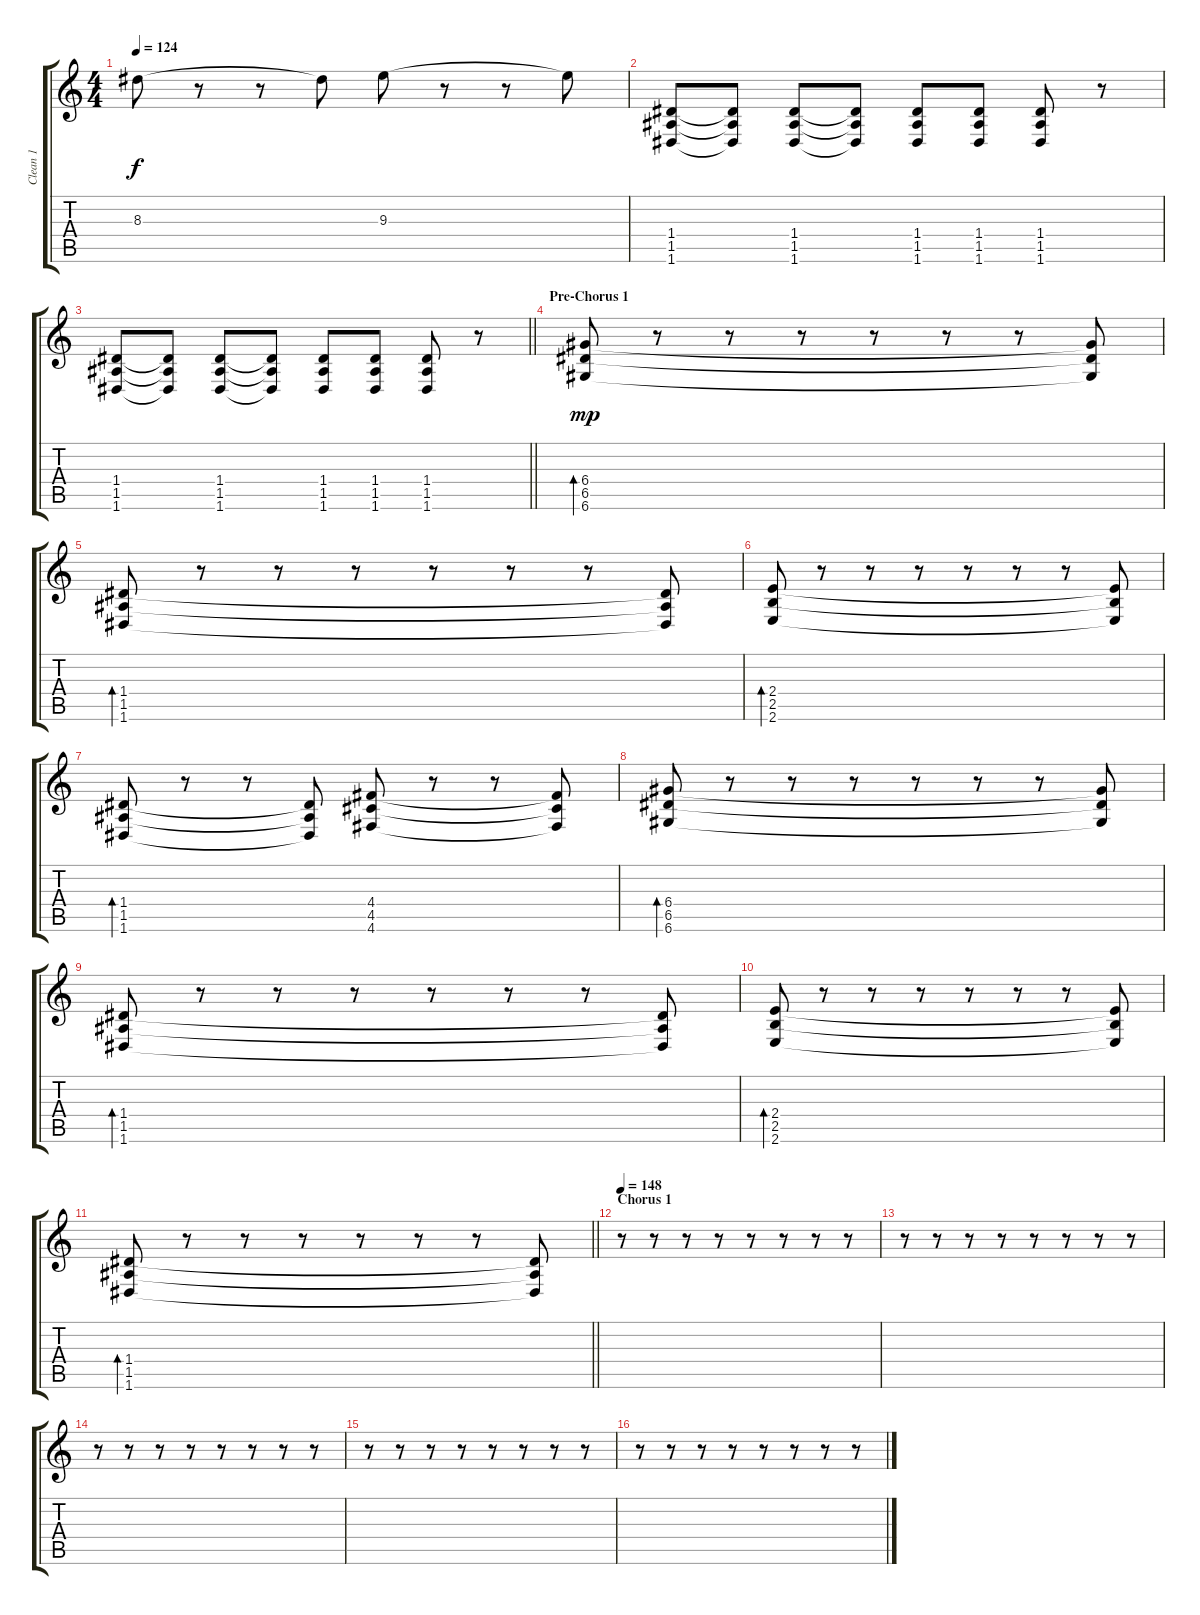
\track ("Clean 1" "Clean 1") {instrument electricguitarjazz}
\staff {score tabs}
\tuning (E4 B3 G3 D3 A2 D2) {hide}
\ts (4 4)
\tempo 124
\clef g2
\ks c
8.3.8{dy f} r.8 r.8 8.3{t}.8 9.3.8 r.8 r.8 9.3{t}.8 |
(1.4 1.5 1.6).8 (1.4{t} 1.5{t} 1.6{t}).8 (1.4 1.5 1.6).8 (1.4{t} 1.5{t} 1.6{t}).8 (1.4 1.5 1.6).8 (1.4 1.5 1.6).8 (1.4 1.5 1.6).8 r.8 |
\barLineRight lightlight
(1.4 1.5 1.6).8 (1.4{t} 1.5{t} 1.6{t}).8 (1.4 1.5 1.6).8 (1.4{t} 1.5{t} 1.6{t}).8 (1.4 1.5 1.6).8 (1.4 1.5 1.6).8 (1.4 1.5 1.6).8 r.8 |
\section ("" "Pre-Chorus 1")
(6.4 6.5 6.6).8{bd 480 dy mp} r.8 r.8 r.8 r.8 r.8 r.8 (6.4{t} 6.5{t} 6.6{t}).8 |
(1.4 1.5 1.6).8{bd 480} r.8 r.8 r.8 r.8 r.8 r.8 (1.4{t} 1.5{t} 1.6{t}).8 |
(2.4 2.5 2.6).8{bd 480} r.8 r.8 r.8 r.8 r.8 r.8 (2.4{t} 2.5{t} 2.6{t}).8 |
(1.4 1.5 1.6).8{bd 480} r.8 r.8 (1.4{t} 1.5{t} 1.6{t}).8 (4.4 4.5 4.6).8 r.8 r.8 (4.4{t} 4.5{t} 4.6{t}).8 |
(6.4 6.5 6.6).8{bd 480} r.8 r.8 r.8 r.8 r.8 r.8 (6.4{t} 6.5{t} 6.6{t}).8 |
(1.4 1.5 1.6).8{bd 480} r.8 r.8 r.8 r.8 r.8 r.8 (1.4{t} 1.5{t} 1.6{t}).8 |
(2.4 2.5 2.6).8{bd 480} r.8 r.8 r.8 r.8 r.8 r.8 (2.4{t} 2.5{t} 2.6{t}).8 |
\barLineRight lightlight
(1.4 1.5 1.6).8{bd 480} r.8 r.8 r.8 r.8 r.8 r.8 (1.4{t} 1.5{t} 1.6{t}).8 |
\section ("" "Chorus 1")
\tempo 148
r.8 r.8 r.8 r.8 r.8 r.8 r.8 r.8 |
r.8 r.8 r.8 r.8 r.8 r.8 r.8 r.8 |
r.8 r.8 r.8 r.8 r.8 r.8 r.8 r.8 |
r.8 r.8 r.8 r.8 r.8 r.8 r.8 r.8 |
r.8 r.8 r.8 r.8 r.8 r.8 r.8 r.8
